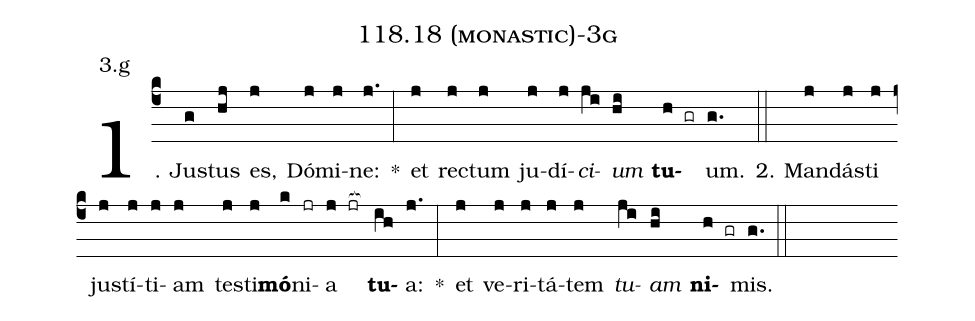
name: 118.18 (monastic)-3g;
annotation: 3.g;
%%
(c4)1. Jus(g)tus(hj) es,(j) Dó(j)mi(j)ne:(j.) *(:) et(j) rec(j)tum(j) ju(j)dí(j)<i>ci</i>(ji)<i>um</i>(hi) <b>tu</b>(h gr)um.(g.) (::)
2. Man(j)dás(j)ti(j) jus(j)tí(j)ti(j)am(j) tes(j)ti(j)<b>mó</b>(k)ni(jr)a(j jr[ocb:1{]) <b>tu</b>(ih[ocb:0}])a:(j.) *(:) et(j) ve(j)ri(j)tá(j)tem(j) <i>tu</i>(ji)<i>am</i>(hi) <b>ni</b>(h gr)mis.(g.) (::)
